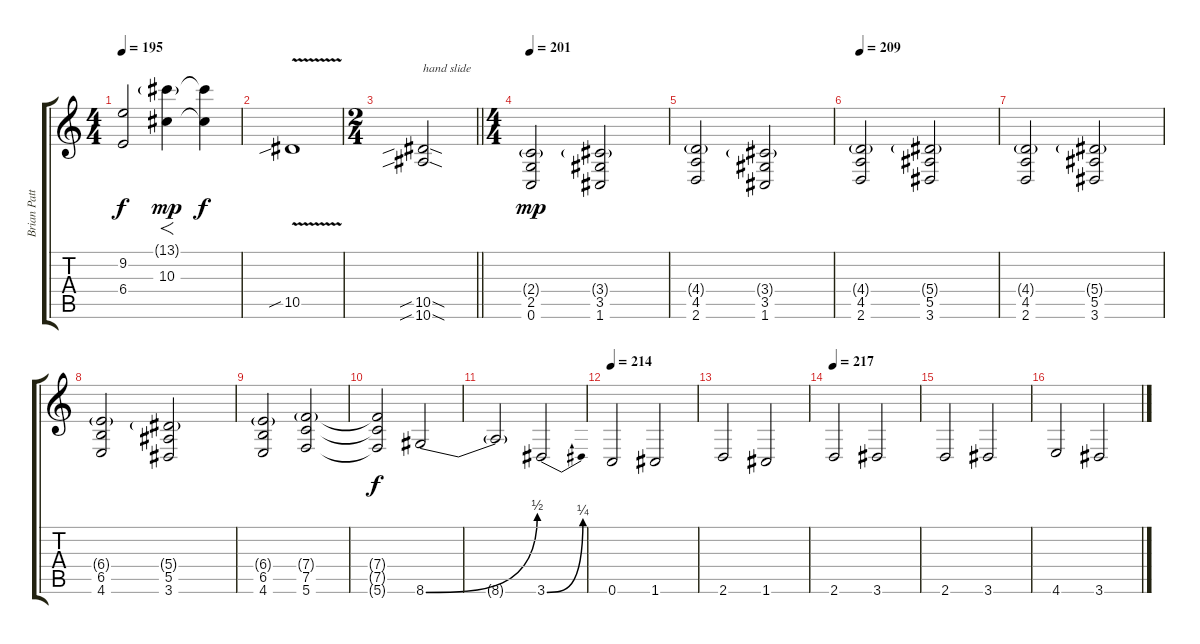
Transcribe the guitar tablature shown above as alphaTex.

\track ("Brian Patton" "Brian Patt") {instrument distortionguitar}
\staff {score tabs}
\tuning (C4 G3 Eb3 Bb2 F2 C2) {hide}
\ts (4 4)
\tempo 195
\clef g2
\ks c
(9.2{t} 6.4{t}).2{dy f} (13.1{g} 10.3).4{f dy mp} (13.1{t} 10.3{t}).4{dy f instrument distortionguitar} |
10.5{v sib}.1 |
\ts (2 4)
\barLineRight lightlight
(10.5{sib sod} 10.6{sib sod}).2{txt "hand slide"} |
\ts (4 4)
\section ("" "")
\tempo 201
(2.4{g} 2.5 0.6).2{dy mp} (3.4{g} 3.5 1.6).2 |
(4.4{g} 4.5 2.6).2 (3.4{g} 3.5 1.6).2 |
\tempo 209
(4.4{g} 4.5 2.6).2 (5.4{g} 5.5 3.6).2 |
(4.4{g} 4.5 2.6).2 (5.4{g} 5.5 3.6).2 |
(6.4{g} 6.5 4.6).2 (5.4{g} 5.5 3.6).2 |
(6.4{g} 6.5 4.6).2 (7.4{g} 7.5 5.6).2 |
(7.4{t} 7.5{t} 5.6{t}).2{dy f} 8.6{be (bend 0 0 60 2)}.2 |
8.6{t}.2 3.6{be (bend 0 0 60 1)}.2 |
\tempo 214
0.6.2 1.6.2 |
2.6.2 1.6.2 |
\tempo 217
2.6.2 3.6.2 |
2.6.2 3.6.2 |
4.6.2 3.6.2
